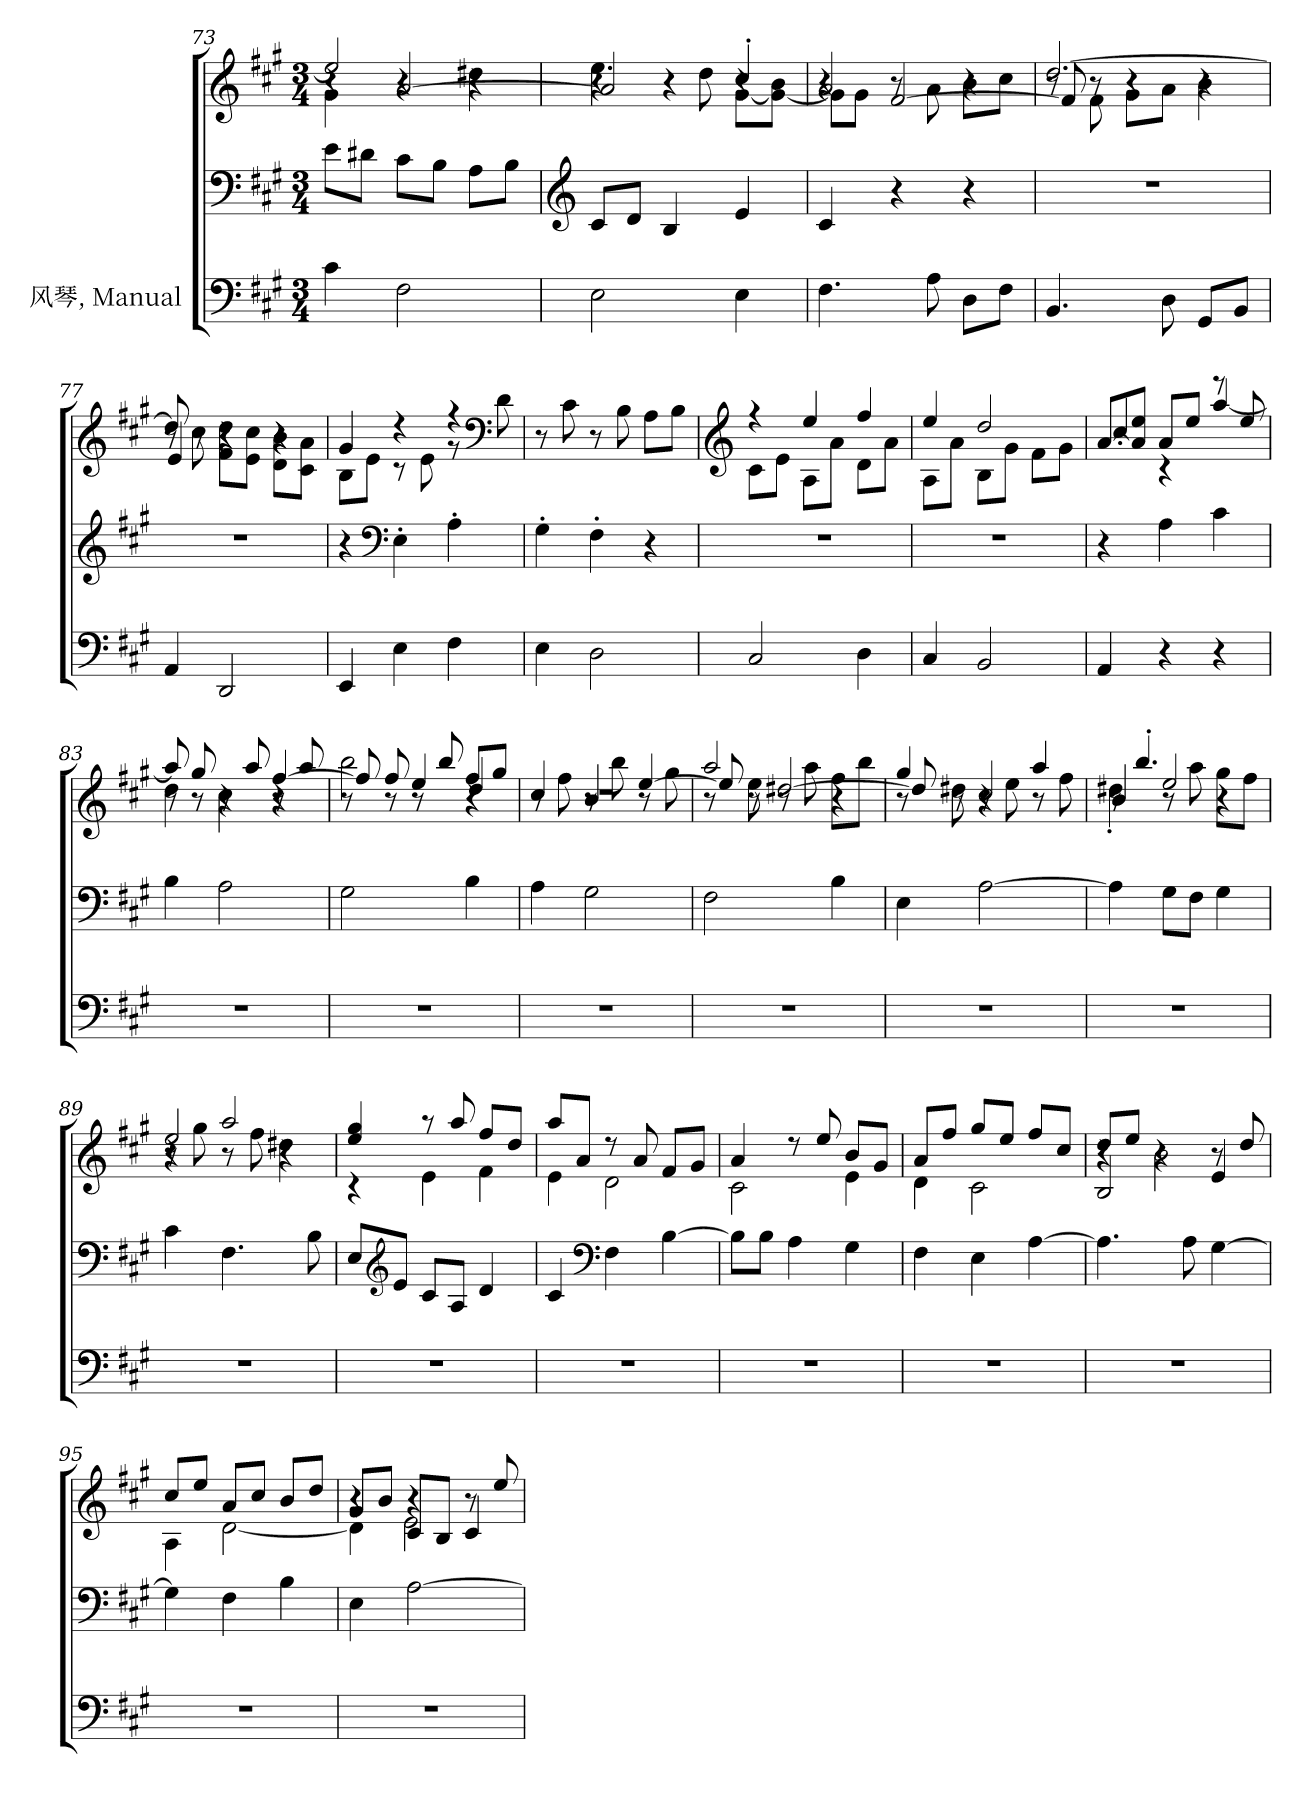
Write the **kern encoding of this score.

**kern	**kern	**kern
*part1	*part1	*part1
*staff3	*staff2	*staff1
*I"风琴, Manual	*	*
*clefF4	*clefF4	*clefG2
*k[f#c#g#]	*k[f#c#g#]	*k[f#c#g#]
*M3/4	*M3/4	*M3/4
=73	=73	=73
*	*	*^
*	*	*	*^
4c#\	8e\L	2ee/]	4g#\	4r
.	8d#X\J	.	.	.
2F#\	8c#\L	.	4r	[2a/
.	8B\J	.	.	.
.	8A\L	4r	4dd#X\	.
.	8B\J	.	.	.
=74	=74	=74	=74	=74
*	*clefG2	*	*	*
2E\	8c#/L	4r	4.ee\	2a/]
.	8d/J	.	.	.
.	4B/	4r	.	.
.	.	.	8dd\	.
4E\	4e/	4cc#'/	[8g#\L	4r
.	.	.	8g#\_ 8b\J	.
!!LO:LB:g=z	!!	!!
=75	=75	=75	=75	=75
4.F#\	4c#/	2a/	8g#\L]	4r
.	.	.	8g#\J	.
.	4r	.	8r	[2f#/
8A\	.	.	8a\	.
8D\L	4r	4r	8b\L	.
8F#\J	.	.	8cc#\J	.
=76	=76	=76	=76	=76
4.BB/	2.r	[2.dd/	8r	8f#/]
.	.	.	8f#\	8r
.	.	.	8g#\L	4r
8D\	.	.	8a\J	.
8GG#/L	.	.	4b\	4r
8BB/J	.	.	.	.
=77	=77	=77	=77	=77
4AA/	2.r	8dd/]	8r	4e/
.	.	8r	8cc#\	.
2DD/	.	4r	8f#\ 8dd\L	4r
.	.	.	8e\ 8cc#\J	.
.	.	4r	8d\ 8b\L	4r
.	.	.	8c#\ 8a\J	.
*	*	*	*v	*v
=78	=78	=78	=78
4EE/	4r	4g#/	8B\L
.	.	.	8e\J
*	*clefF4	*	*
4E\	4E'\	4r	8r
.	.	.	8e\
4F#\	4A'\	4r	8r
*	*	*clefF4	*
.	.	.	8d\
*	*	*v	*v
=79	=79	=79
4E\	4G#'\	8r
.	.	8c#\
2D\	4F#'\	8r
.	.	8B\
.	4r	8A\L
.	.	8B\J
!!LO:LB:g=z
=80	=80	=80
*	*	*clefG2
*	*	*^
2C#/	2.r	4r	8c#\L
.	.	.	8e\J
.	.	4ee/	8A\L
.	.	.	8a\J
4D\	.	4ff#/	8d\L
.	.	.	8a\J
=81	=81	=81	=81
4C#/	2.r	4ee/	8A\L
.	.	.	8a\J
2BB/	.	2dd/	8B\L
.	.	.	8g#\J
.	.	.	8f#\L
.	.	.	8g#\J
=82	=82	=82	=82
4AA/	4r	[8a/L	4cc#'/
.	.	8a/] 8ee/J	.
4r	4A\	8a/L	4r
.	.	8ee/J	.
4r	4c#\	8r	[4aa/
.	.	8ee/	.
=83	=83	=83	=83
*	*	*	*^
2.r	4B\	8r	4dd\	8aa/]
.	.	8gg#/	.	8r
.	2A\	8r	4cc#\	4r
.	.	8aa/	.	.
.	.	8r	4r	[4ff#/
.	.	8aa/	.	.
=84	=84	=84	=84	=84
2.r	2G#\	8r	2bb\	8ff#/]
.	.	8ff#/	.	8r
.	.	8r	.	4ee/
.	.	8bb/	.	.
.	4B\	8ff#/L	4r	4dd/
.	.	8gg#/J	.	.
!!LO:LB:g=z	!!	!!
=85	=85	=85	=85	=85
2.r	4A\	2.r	8r	4cc#/
.	.	.	8ff#\	.
.	2G#\	.	8r	4b/
.	.	.	8bb\	.
.	.	.	8r	[4ee/
.	.	.	8gg#\	.
=86	=86	=86	=86	=86
2.r	2F#\	2aa/	8r	8ee/]
.	.	.	8ee\	8r
.	.	.	8r	[2dd#X/
.	.	.	8aa\	.
.	4B\	4r	8ff#\L	.
.	.	.	8bb\J	.
=87	=87	=87	=87	=87
2.r	4E\	4gg#/	8r	8dd#/]
.	.	.	8dd#X\	8r
.	[2A\	4r	8r	2cc#/
.	.	.	8ee\	.
.	.	4aa/	8r	.
.	.	.	8ff#\	.
=88	=88	=88	=88	=88
2.r	4A\]	8r	4dd#X'\	4b/
.	.	4.bb'/	.	.
.	8G#\L	.	8r	2ee/
.	8F#\J	.	8aa\	.
.	4G#\	4r	8gg#\L	.
.	.	.	8ff#\J	.
=89	=89	=89	=89	=89
2.r	4c#\	4r	8r	2ee/
.	.	.	8gg#\	.
.	4.F#\	2aa/	8r	.
.	.	.	8ff#\	.
.	.	.	4dd#X\	4r
.	8B\	.	.	.
*	*	*	*v	*v
!!LO:PB:g=z
=90	=90	=90	=90
2.r	8E/L	4ee/ 4gg#/	4r
*	*clefG2	*	*
.	8e/J	.	.
.	8c#/L	8r	4e\
.	8A/J	8aa/	.
.	4d/	8ff#/L	4f#\
.	.	8dd/J	.
=91	=91	=91	=91
2.r	4c#/	8aa/L	4e\
.	.	8a/J	.
*	*clefF4	*	*
.	4F#\	8r	2d\
.	.	8a/	.
.	[4B\	8f#/L	.
.	.	8g#/J	.
=92	=92	=92	=92
2.r	8B\L]	4a/	2c#\
.	8B\J	.	.
.	4A\	8r	.
.	.	8ee/	.
.	4G#\	8b/L	4e\
.	.	8g#/J	.
=93	=93	=93	=93
2.r	4F#\	8a/L	4d\
.	.	8ff#/J	.
.	4E\	8gg#/L	2c#\
.	.	8ee/J	.
.	[4A\	8ff#/L	.
.	.	8cc#/J	.
=94	=94	=94	=94
*	*	*	*^
2.r	4.A\]	8dd/L	4r	2B/
.	.	8ee/J	.	.
.	.	4r	2b\	.
.	8A\	.	.	.
.	[4G#\	8r	.	4e/
.	.	8dd/	.	.
*	*	*	*v	*v
!!LO:LB:g=z
=95	=95	=95	=95
2.r	4G#\]	8cc#/L	4A\
.	.	8ee/J	.
.	4F#\	8a/L	[2d\
.	.	8cc#/J	.
.	4B\	8b/L	.
.	.	8dd/J	.
=96	=96	=96	=96
*	*	*	*^
2.r	4E\	8g#/L	4d\]	4r
.	.	8b/J	.	.
.	[2A\	8c#/L	2e\	4r
.	.	8B/J	.	.
.	.	8r	.	4c#/
.	.	8ee/	.	.
*	*	*v	*v	*v
=	=	=
*-	*-	*-
